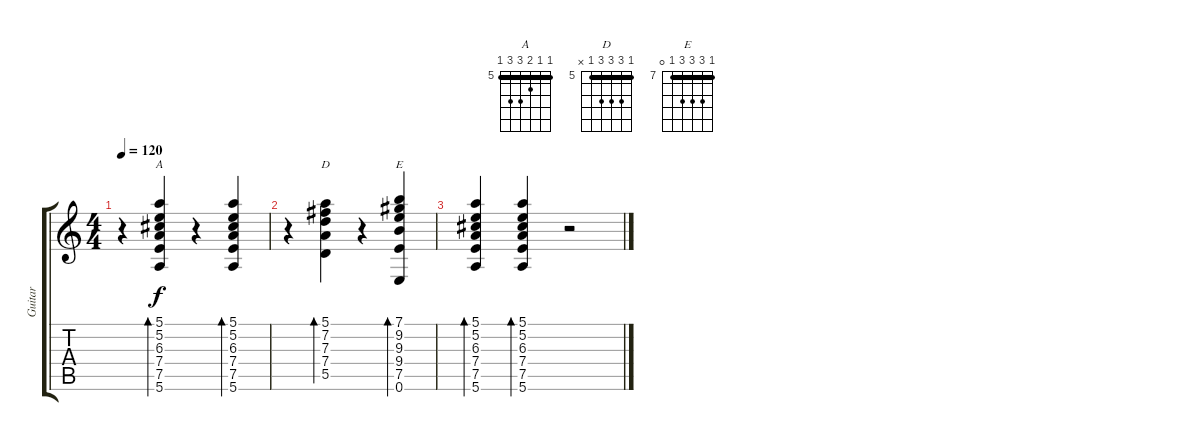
\track ("Guitar" "Guitar") {instrument acousticguitarsteel}
\staff {score tabs}
\tuning (E4 B3 G3 D3 A2 E2) {hide}
\chord ("A" 5 5 6 7 7 5) {firstfret 5 barre 5}
\chord ("D" 5 7 7 7 5 x) {firstfret 5 barre 5}
\chord ("E" 7 9 9 9 7 0) {firstfret 7 barre 7}
\ts (4 4)
\tempo 120
\clef g2
\ks c
r.4{dy f} (5.1 5.2 6.3 7.4 7.5 5.6).4{bd 60 ch "A"} r.4 (5.1 5.2 6.3 7.4 7.5 5.6).4{bd 60} |
r.4 (5.1 7.2 7.3 7.4 5.5).4{bd 60 ch "D"} r.4 (7.1 9.2 9.3 9.4 7.5 0.6).4{bd 60 ch "E"} |
(5.1 5.2 6.3 7.4 7.5 5.6).4{bd 60} (5.1 5.2 6.3 7.4 7.5 5.6).4{bd 60} r.2
